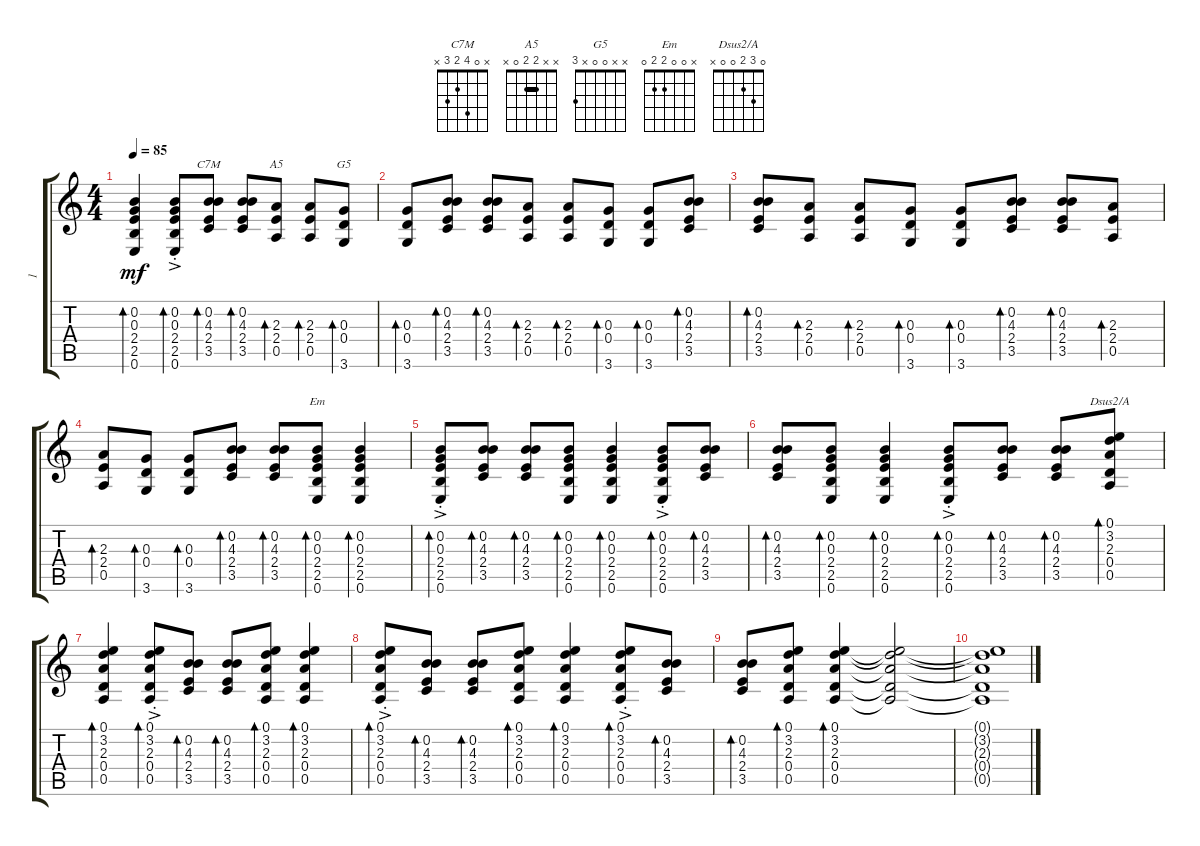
\track ("1" "1") {instrument electricguitarclean}
\staff {score tabs}
\tuning (E4 B3 G3 D3 A2 E2) {hide}
\chord ("C7M" x 0 4 2 3 x)
\chord ("A5" x x 2 2 0 x) {barre 2}
\chord ("G5" x x 0 0 x 3)
\chord ("Em" x 0 0 2 2 0)
\chord ("Dsus2/A" 0 3 2 0 0 x)
\ts (4 4)
\tempo 85
\clef g2
\ks c
(0.2 0.3 2.4 2.5 0.6).4{bd 30 dy mf} (0.2{ac st} 0.3{ac st} 2.4{ac st} 2.5{ac st} 0.6{ac st}).8{bd 30} (0.2 4.3 2.4 3.5).8{bd 30 ch "C7M"} (0.2 4.3 2.4 3.5).8{bd 30} (2.3 2.4 0.5).8{bd 30 ch "A5"} (2.3 2.4 0.5).8{bd 30} (0.3 0.4 3.6).8{bd 30 ch "G5"} |
(0.3 0.4 3.6).8{bd 30} (0.2 4.3 2.4 3.5).8{bd 30} (0.2 4.3 2.4 3.5).8{bd 30} (2.3 2.4 0.5).8{bd 30} (2.3 2.4 0.5).8{bd 30} (0.3 0.4 3.6).8{bd 30} (0.3 0.4 3.6).8{bd 30} (0.2 4.3 2.4 3.5).8{bd 30} |
(0.2 4.3 2.4 3.5).8{bd 30} (2.3 2.4 0.5).8{bd 30} (2.3 2.4 0.5).8{bd 30} (0.3 0.4 3.6).8{bd 30} (0.3 0.4 3.6).8{bd 30} (0.2 4.3 2.4 3.5).8{bd 30} (0.2 4.3 2.4 3.5).8{bd 30} (2.3 2.4 0.5).8{bd 30} |
(2.3 2.4 0.5).8{bd 30} (0.3 0.4 3.6).8{bd 30} (0.3 0.4 3.6).8{bd 30} (0.2 4.3 2.4 3.5).8{bd 30} (0.2 4.3 2.4 3.5).8{bd 30} (0.2 0.3 2.4 2.5 0.6).8{bd 30 ch "Em"} (0.2 0.3 2.4 2.5 0.6).4{bd 30} |
(0.2{ac st} 0.3{ac st} 2.4{ac st} 2.5{ac st} 0.6{ac st}).8{bd 30} (0.2 4.3 2.4 3.5).8{bd 30} (0.2 4.3 2.4 3.5).8{bd 30} (0.2 0.3 2.4 2.5 0.6).8{bd 30} (0.2 0.3 2.4 2.5 0.6).4{bd 30} (0.2{ac st} 0.3{ac st} 2.4{ac st} 2.5{ac st} 0.6{ac st}).8{bd 30} (0.2 4.3 2.4 3.5).8{bd 30} |
(0.2 4.3 2.4 3.5).8{bd 30} (0.2 0.3 2.4 2.5 0.6).8{bd 30} (0.2 0.3 2.4 2.5 0.6).4{bd 30} (0.2{ac st} 0.3{ac st} 2.4{ac st} 2.5{ac st} 0.6{ac st}).8{bd 30} (0.2 4.3 2.4 3.5).8{bd 30} (0.2 4.3 2.4 3.5).8{bd 30} (0.1 3.2 2.3 0.4 0.5).8{bd 30 ch "Dsus2/A"} |
(0.1 3.2 2.3 0.4 0.5).4{bd 30} (0.1{ac st} 3.2{ac st} 2.3{ac st} 0.4{ac st} 0.5{ac st}).8{bd 30} (0.2 4.3 2.4 3.5).8{bd 30} (0.2 4.3 2.4 3.5).8{bd 30} (0.1 3.2 2.3 0.4 0.5).8{bd 30} (0.1 3.2 2.3 0.4 0.5).4{bd 30} |
(0.1{ac st} 3.2{ac st} 2.3{ac st} 0.4{ac st} 0.5{ac st}).8{bd 30} (0.2 4.3 2.4 3.5).8{bd 30} (0.2 4.3 2.4 3.5).8{bd 30} (0.1 3.2 2.3 0.4 0.5).8{bd 30} (0.1 3.2 2.3 0.4 0.5).4{bd 30} (0.1{ac st} 3.2{ac st} 2.3{ac st} 0.4{ac st} 0.5{ac st}).8{bd 30} (0.2 4.3 2.4 3.5).8{bd 30} |
(0.2 4.3 2.4 3.5).8{bd 30} (0.1 3.2 2.3 0.4 0.5).8{bd 30} (0.1 3.2 2.3 0.4 0.5).4{bd 30} (0.1{t} 3.2{t} 2.3{t} 0.4{t} 0.5{t}).2 |
(0.1{t} 3.2{t} 2.3{t} 0.4{t} 0.5{t}).1
